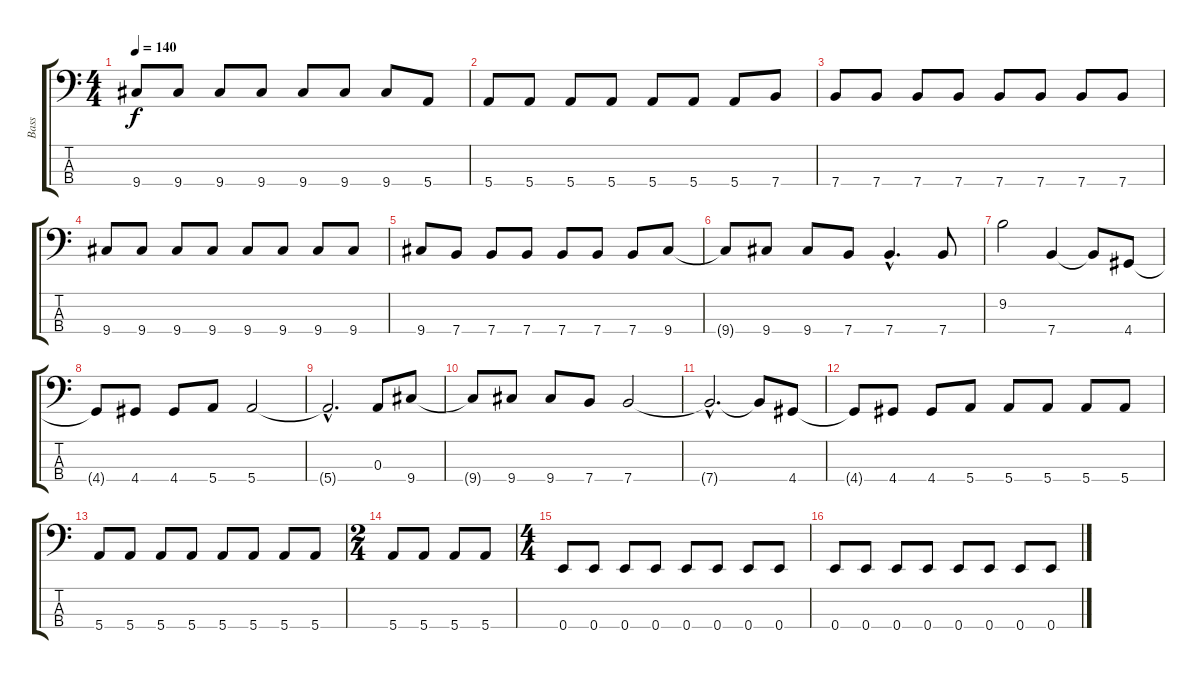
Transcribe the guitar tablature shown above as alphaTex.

\track ("Bass" "Bass") {instrument electricbassfinger}
\staff {score tabs}
\tuning (G2 D2 A1 E1) {hide}
\ts (4 4)
\tempo 140
\clef f4
\ks c
9.4.8{dy f} 9.4.8 9.4.8 9.4.8 9.4.8 9.4.8 9.4.8 5.4.8 |
5.4.8 5.4.8 5.4.8 5.4.8 5.4.8 5.4.8 5.4.8 7.4.8 |
7.4.8 7.4.8 7.4.8 7.4.8 7.4.8 7.4.8 7.4.8 7.4.8 |
9.4.8 9.4.8 9.4.8 9.4.8 9.4.8 9.4.8 9.4.8 9.4.8 |
9.4.8 7.4.8 7.4.8 7.4.8 7.4.8 7.4.8 7.4.8 9.4.8 |
9.4{t}.8 9.4.8 9.4.8 7.4.8 7.4{hac}.4{d} 7.4.8 |
9.2.2 7.4.4 7.4{t}.8 4.4.8 |
4.4{t}.8 4.4.8 4.4.8 5.4.8 5.4.2 |
5.4{hac t}.2{d} 0.3.8 9.4.8 |
9.4{t}.8 9.4.8 9.4.8 7.4.8 7.4.2 |
7.4{hac t}.2{d} 7.4{t}.8 4.4.8 |
4.4{t}.8 4.4.8 4.4.8 5.4.8 5.4.8 5.4.8 5.4.8 5.4.8 |
5.4.8 5.4.8 5.4.8 5.4.8 5.4.8 5.4.8 5.4.8 5.4.8 |
\ts (2 4)
5.4.8 5.4.8 5.4.8 5.4.8 |
\ts (4 4)
0.4.8 0.4.8 0.4.8 0.4.8 0.4.8 0.4.8 0.4.8 0.4.8 |
0.4.8 0.4.8 0.4.8 0.4.8 0.4.8 0.4.8 0.4.8 0.4.8
